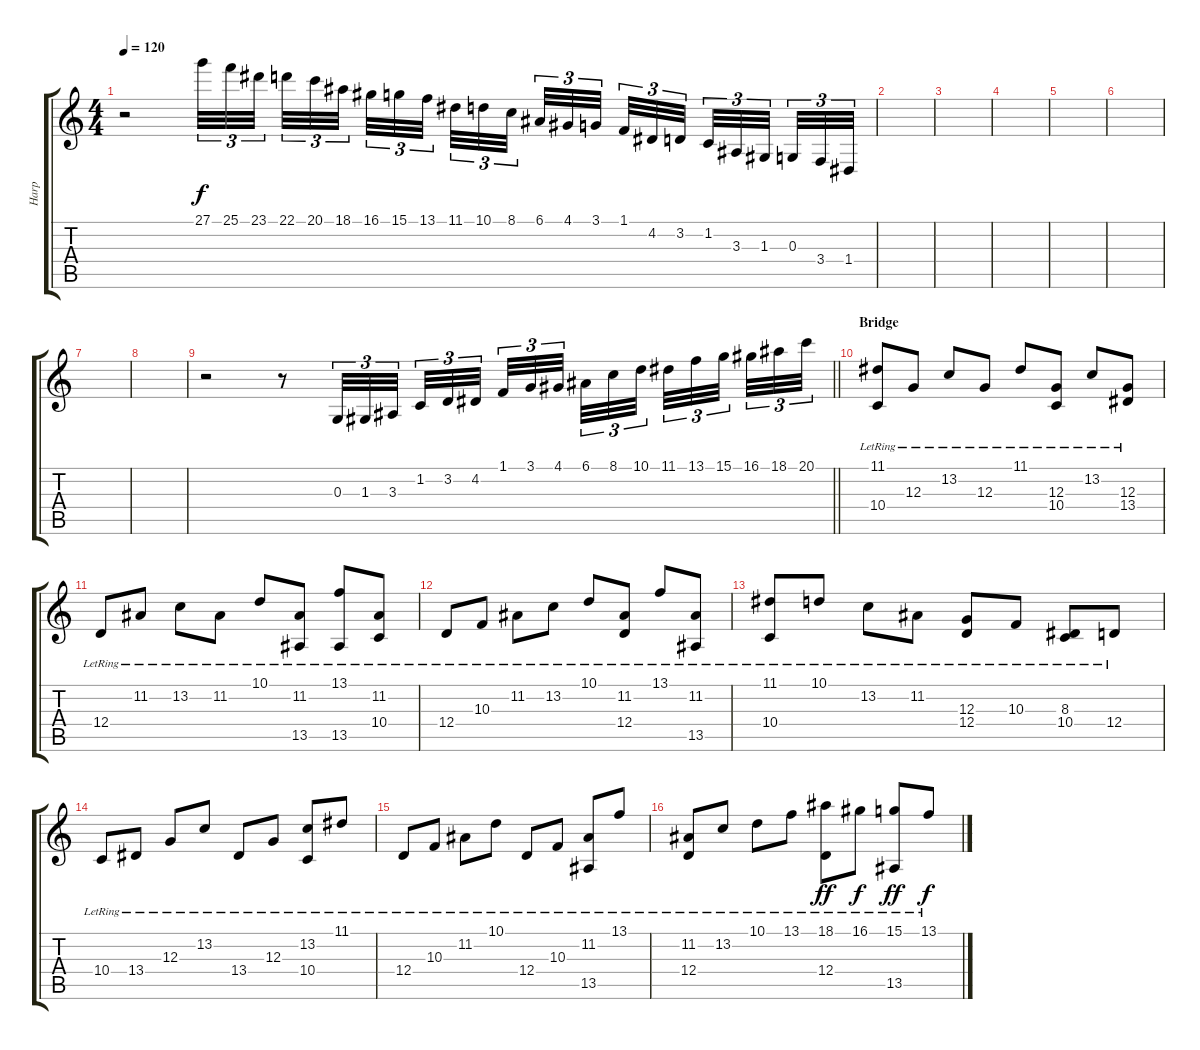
\track ("Harp" "Harp") {instrument orchestralharp}
\staff {score tabs}
\tuning (E4 B3 G3 D3 A2 E2) {hide}
\ts (4 4)
\tempo 120
\clef g2
\ks c
r.2{dy f} 27.1.32{tu (3 2)} 25.1.32{tu (3 2)} 23.1.32{tu (3 2) beam splitsecondary} 22.1.32{tu (3 2)} 20.1.32{tu (3 2)} 18.1.32{tu (3 2) beam splitsecondary} 16.1.32{tu (3 2)} 15.1.32{tu (3 2)} 13.1.32{tu (3 2) beam splitsecondary} 11.1.32{tu (3 2)} 10.1.32{tu (3 2)} 8.1.32{tu (3 2)} 6.1.32{tu (3 2)} 4.1.32{tu (3 2)} 3.1.32{tu (3 2) beam splitsecondary} 1.1.32{tu (3 2)} 4.2.32{tu (3 2)} 3.2.32{tu (3 2) beam splitsecondary} 1.2.32{tu (3 2)} 3.3.32{tu (3 2)} 1.3.32{tu (3 2) beam splitsecondary} 0.3.32{tu (3 2)} 3.4.32{tu (3 2)} 1.4.32{tu (3 2)} |
|
|
|
|
|
|
|
\barLineRight lightlight
r.2 r.8 0.3.32{tu (3 2)} 1.3.32{tu (3 2)} 3.3.32{tu (3 2) beam splitsecondary} 1.2.32{tu (3 2)} 3.2.32{tu (3 2)} 4.2.32{tu (3 2)} 1.1.32{tu (3 2)} 3.1.32{tu (3 2)} 4.1.32{tu (3 2) beam splitsecondary} 6.1.32{tu (3 2)} 8.1.32{tu (3 2)} 10.1.32{tu (3 2) beam splitsecondary} 11.1.32{tu (3 2)} 13.1.32{tu (3 2)} 15.1.32{tu (3 2) beam splitsecondary} 16.1.32{tu (3 2)} 18.1.32{tu (3 2)} 20.1.32{tu (3 2)} |
\section ("" "Bridge")
(11.1{lr} 10.4{lr}).8 12.3{lr}.8 13.2{lr}.8 12.3{lr}.8 11.1{lr}.8 (12.3{lr} 10.4{lr}).8 13.2{lr}.8 (12.3{lr} 13.4{lr}).8 |
12.4{lr}.8 11.2{lr}.8 13.2{lr}.8 11.2{lr}.8 10.1{lr}.8 (11.2{lr} 13.5{lr}).8 (13.1{lr} 13.5{lr}).8 (11.2{lr} 10.4).8 |
12.4{lr}.8 10.3{lr}.8 11.2{lr}.8 13.2{lr}.8 10.1{lr}.8 (11.2{lr} 12.4{lr}).8 13.1{lr}.8 (11.2{lr} 13.5{lr}).8 |
(11.1{lr} 10.4{lr}).8 10.1{lr}.8 13.2{lr}.8 11.2{lr}.8 (12.3{lr} 12.4{lr}).8 10.3{lr}.8 (8.3{lr} 10.4{lr}).8 12.4{lr}.8 |
10.4{lr}.8 13.4{lr}.8 12.3{lr}.8 13.2{lr}.8 13.4{lr}.8 12.3{lr}.8 (13.2{lr} 10.4{lr}).8 11.1{lr}.8 |
12.4{lr}.8 10.3{lr}.8 11.2{lr}.8 10.1{lr}.8 12.4{lr}.8 10.3{lr}.8 (11.2{lr} 13.5{lr}).8 13.1{lr}.8 |
(11.2{lr} 12.4{lr}).8 13.2{lr}.8 10.1{lr}.8 13.1{lr}.8 (18.1{lr} 12.4{lr}).8{dy ff} 16.1{lr}.8{dy f} (15.1{lr} 13.5{lr}).8{dy ff} 13.1{lr}.8{dy f}
